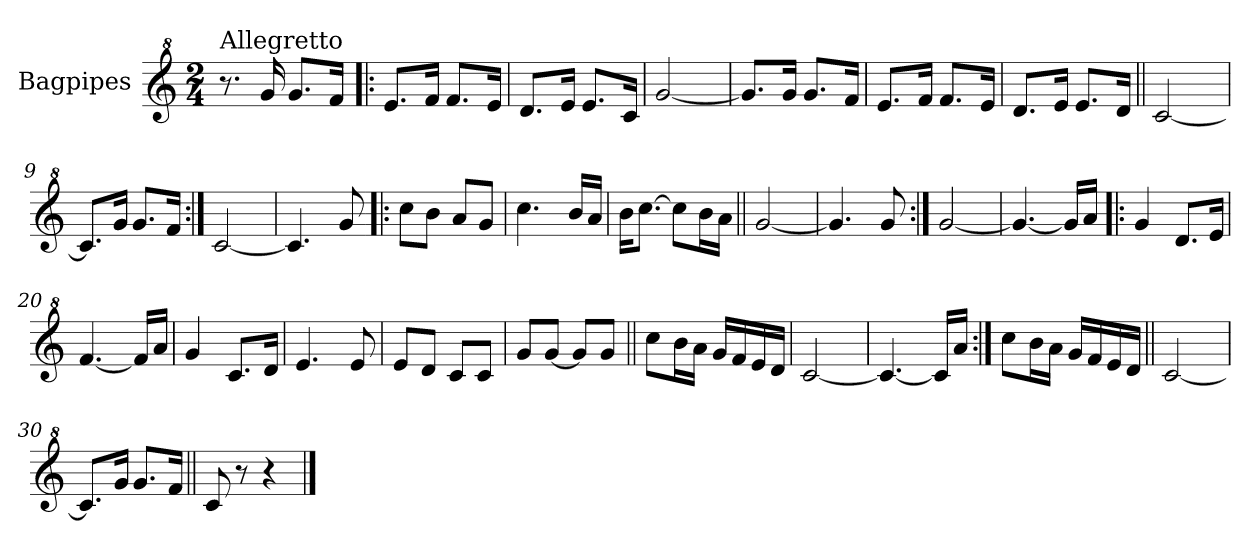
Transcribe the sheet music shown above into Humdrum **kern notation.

**kern
*part1
*staff1
*I"Bagpipes
*I'Bag
*clefG^2
*k[]
*C:
*M2/4
=1
!LO:TX:a:t=Allegretto
8.r
16gg/
8.gg/L
16ff/Jk
=2!|:
8.ee/L
16ff/Jk
8.ff/L
16ee/Jk
=3
8.dd/L
16ee/Jk
8.ee/L
16cc/Jk
=4
[2gg/
=5
8.gg/L]
16gg/Jk
8.gg/L
16ff/Jk
=6
8.ee/L
16ff/Jk
8.ff/L
16ee/Jk
=7
8.dd/L
16ee/Jk
8.ee/L
16dd/Jk
=8||
[2cc/
!!LO:LB:g=z
=9
8.cc/L]
16gg/Jk
8.gg/L
16ff/Jk
=10:|!
[2cc/
=11
4.cc/]
8gg/
=12!|:
8ccc\L
8bb\J
8aa/L
8gg/J
=13
4.ccc\
16bb/LL
16aa/JJ
=14
16bb\KL
[8.ccc\J
8ccc\L]
16bb\L
16aa\JJ
=15||
[2gg/
=16
4.gg/]
8gg/
=17:|!
[2gg/
=18
4.gg/_
16gg/LL]
16aa/JJ
!!LO:LB:g=z
=19!|:
4gg/
8.dd/L
16ee/Jk
=20
[4.ff/
16ff/LL]
16aa/JJ
=21
4gg/
8.cc/L
16dd/Jk
=22
4.ee/
8ee/
=23
8ee/L
8dd/J
8cc/L
8cc/J
=24
8gg/L
[8gg/J
8gg/L]
8gg/J
=25||
8ccc\L
16bb\L
16aa\JJ
16gg/LL
16ff/
16ee/
16dd/JJ
=26
[2cc/
=27
4.cc/_
16cc/LL]
16aa/JJ
!!LO:LB:g=z
=28:|!
8ccc\L
16bb\L
16aa\JJ
16gg/LL
16ff/
16ee/
16dd/JJ
=29||
[2cc/
=30
8.cc/L]
16gg/Jk
8.gg/L
16ff/Jk
=31||
8cc/
8r
4r
==
*-
